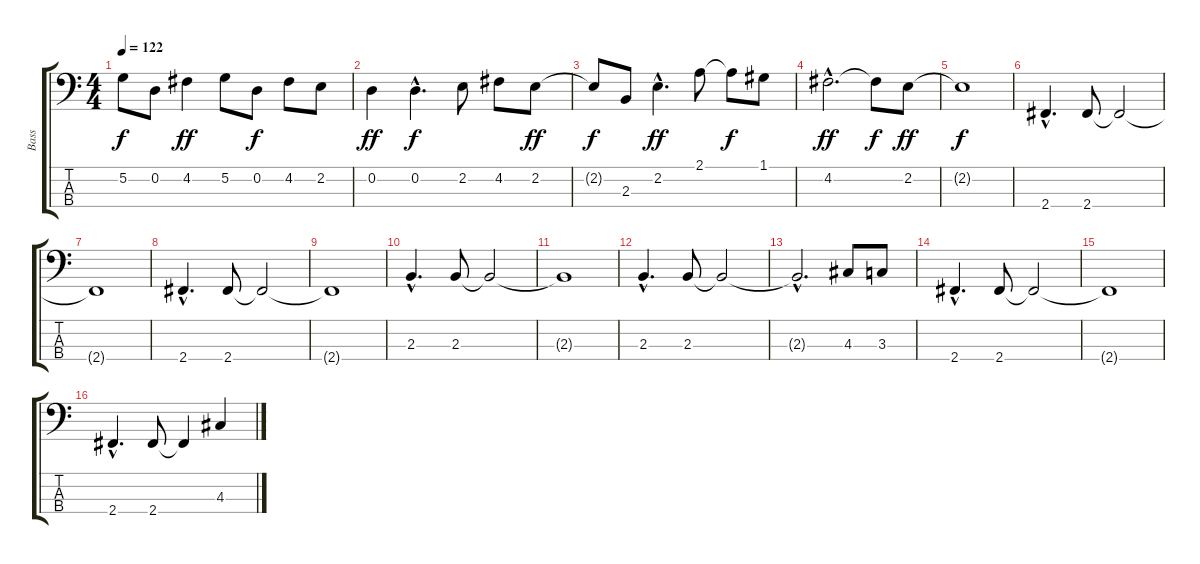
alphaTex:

\track ("Bass" "Bass") {instrument electricbassfinger}
\staff {score tabs}
\tuning (G2 D2 A1 E1) {hide}
\ts (4 4)
\tempo 122
\clef f4
\ks c
5.2{t}.8{dy f} 0.2.8 4.2.4{dy ff} 5.2.8 0.2.8{dy f} 4.2.8 2.2.8 |
0.2.4{dy ff} 0.2{hac}.4{d dy f} 2.2.8 4.2.8 2.2.8{dy ff} |
2.2{t}.8{dy f} 2.3.8 2.2{hac}.4{d dy ff} 2.1.8 2.1{t}.8{dy f} 1.1.8 |
4.2{hac}.2{d dy ff} 4.2{t}.8{dy f} 2.2.8{dy ff} |
2.2{t}.1{dy f} |
2.4{hac}.4{d} 2.4.8 2.4{t}.2 |
2.4{t}.1 |
2.4{hac}.4{d} 2.4.8 2.4{t}.2 |
2.4{t}.1 |
2.3{hac}.4{d} 2.3.8 2.3{t}.2 |
2.3{t}.1 |
2.3{hac}.4{d} 2.3.8 2.3{t}.2 |
2.3{hac t}.2{d} 4.3.8 3.3.8 |
2.4{hac}.4{d} 2.4.8 2.4{t}.2 |
2.4{t}.1 |
2.4{hac}.4{d} 2.4.8 2.4{t}.4 4.3.4
